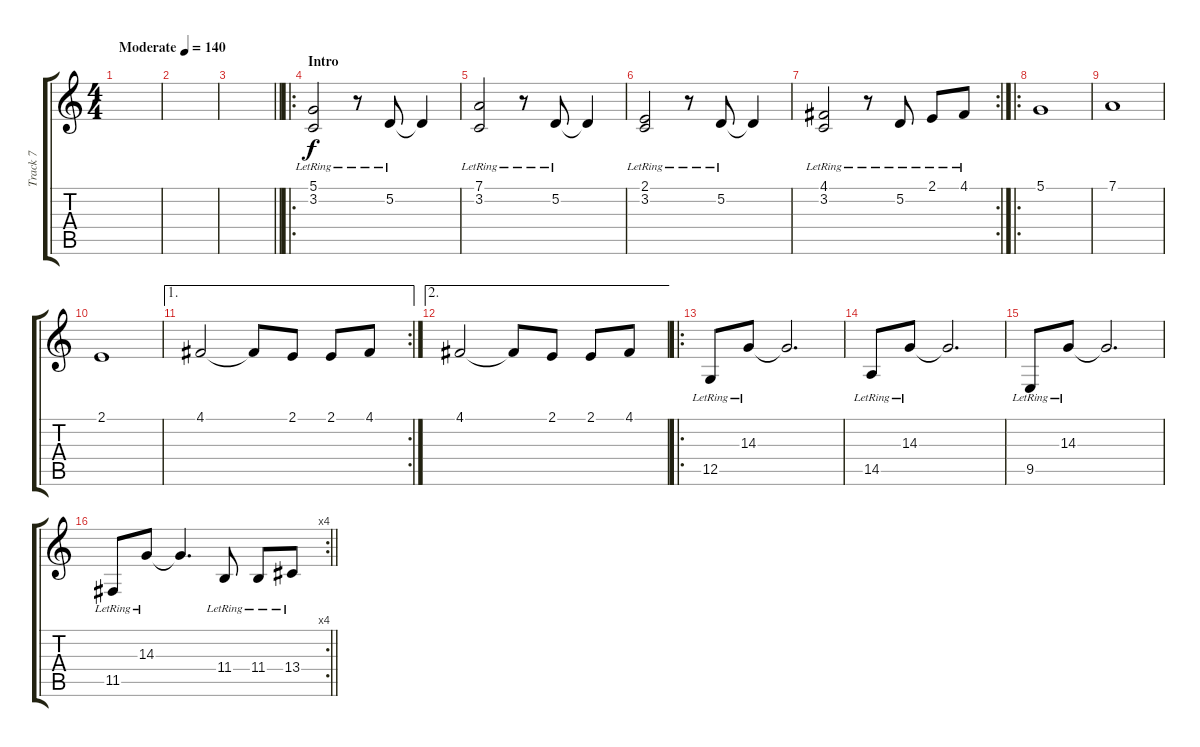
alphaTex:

\track ("Track 7" "Track 7") {instrument acousticgrandpiano}
\staff {score tabs}
\tuning (D4 A3 F3 C3 G2 C2) {hide}
\ts (4 4)
\tempo (140 "Moderate")
\clef g2
\ks c
|
|
\barLineRight lightlight
|
\ro
\section ("" "Intro")
(5.1{lr} 3.2{lr}).2 r.8 5.2{lr}.8 5.2{t}.4 |
(7.1{lr} 3.2{lr}).2 r.8 5.2{lr}.8 5.2{t}.4 |
(2.1{lr} 3.2{lr}).2 r.8 5.2{lr}.8 5.2{t}.4 |
\rc 2
(4.1{lr} 3.2{lr}).2 r.8 5.2{lr}.8 2.1{lr}.8 4.1{lr}.8 |
\ro
5.1.1 |
7.1.1 |
2.1.1 |
\ae 1
\rc 2
4.1.2 4.1{t}.8 2.1.8 2.1.8 4.1.8 |
\ae 2
4.1.2 4.1{t}.8 2.1.8 2.1.8 4.1.8 |
\ro
12.5{lr}.8 14.3{lr}.8 14.3{t}.2{d} |
14.5{lr}.8 14.3{lr}.8 14.3{t}.2{d} |
9.5{lr}.8 14.3{lr}.8 14.3{t}.2{d} |
\rc 4
\barLineRight lightlight
11.5{lr}.8 14.3{lr}.8 14.3{t}.4{d} 11.4{lr}.8 11.4{lr}.8 13.4{lr}.8
